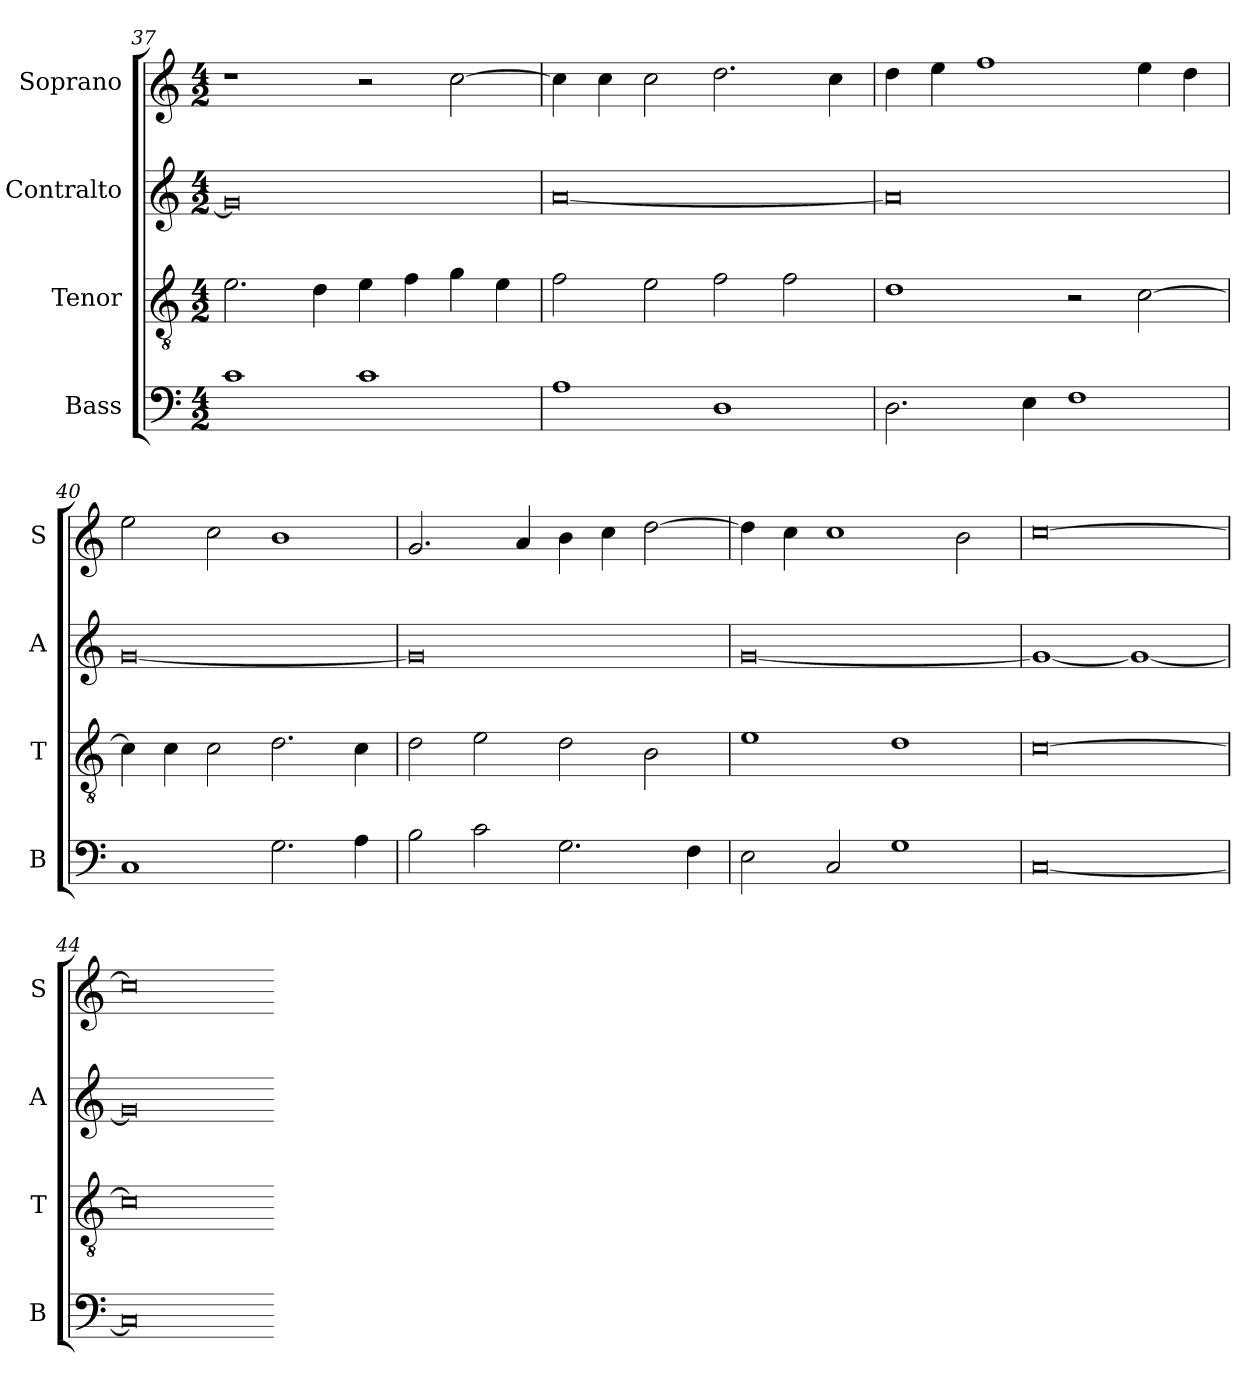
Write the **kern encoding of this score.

**kern	**kern	**kern	**kern
*part4	*part3	*part2	*part1
*staff4	*staff3	*staff2	*staff1
*I"Bass	*I"Tenor	*I"Contralto	*I"Soprano
*I'B	*I'T	*I'A	*I'S
*clefF4	*clefGv2	*clefG2	*clefG2
*k[]	*k[]	*k[]	*k[]
*G:mix	*G:mix	*G:mix	*G:mix
*M4/2	*M4/2	*M4/2	*M4/2
=37	=37	=37	=37
1c	2.e	0g]	1r
.	4d	.	.
1c	4e	.	2r
.	4f	.	.
.	4g	.	[2cc
.	4e	.	.
=38	=38	=38	=38
1A	2f	[0a	4cc]
.	.	.	4cc
.	2e	.	2cc
1D	2f	.	2.dd
.	2f	.	.
.	.	.	4cc
=39	=39	=39	=39
2.D	1d	0a]	4dd
.	.	.	4ee
.	.	.	1ff
4E	.	.	.
1F	2r	.	.
.	[2c	.	4ee
.	.	.	4dd
=40	=40	=40	=40
1C	4c]	[0g	2ee
.	4c	.	.
.	2c	.	2cc
2.G	2.d	.	1b
4A	4c	.	.
=41	=41	=41	=41
2B	2d	0g]	2.g
2c	2e	.	.
.	.	.	4a
2.G	2d	.	4b
.	.	.	4cc
.	2B	.	[2dd
4F	.	.	.
=42	=42	=42	=42
2E	1e	[0g	4dd]
.	.	.	4cc
2C	.	.	1cc
1G	1d	.	.
.	.	.	2b
=43	=43	=43	=43
[0C	[0c	1g_	[0cc
.	.	1g_	.
=44	=44	=44	=44
0C]	0c]	0g]	0cc]
=-	=-	=-	=-
*-	*-	*-	*-
